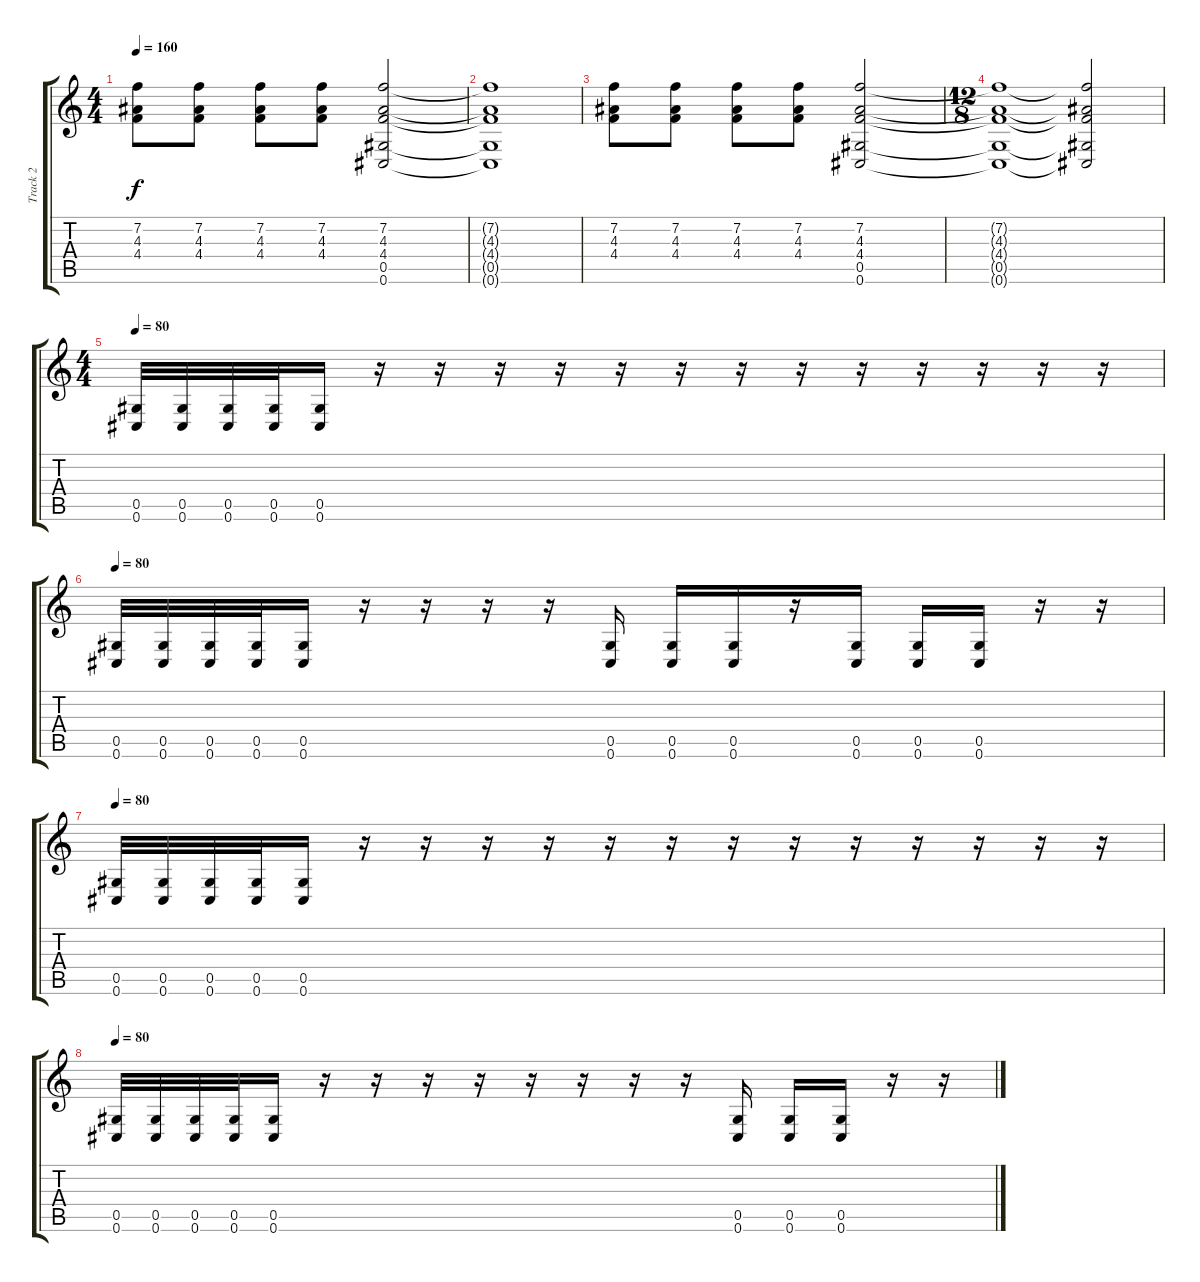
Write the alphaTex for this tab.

\track ("Track 2" "Track 2") {instrument distortionguitar}
\staff {score tabs}
\tuning (Eb4 Bb3 Gb3 Db3 Ab2 Db2) {hide}
\ts (4 4)
\tempo 160
\clef g2
\ks c
(7.2 4.3 4.4).8{dy f} (7.2 4.3 4.4).8 (7.2 4.3 4.4).8 (7.2 4.3 4.4).8 (7.2 4.3 4.4 0.5 0.6).2 |
(7.2{t} 4.3{t} 4.4{t} 0.5{t} 0.6{t}).1 |
(7.2 4.3 4.4).8 (7.2 4.3 4.4).8 (7.2 4.3 4.4).8 (7.2 4.3 4.4).8 (7.2 4.3 4.4 0.5 0.6).2 |
\ts (12 8)
(7.2{t} 4.3{t} 4.4{t} 0.5{t} 0.6{t}).1 (7.2{t} 4.3{t} 4.4{t} 0.5{t} 0.6{t}).2 |
\ts (4 4)
\tempo 80
(0.5 0.6).32{instrument distortionguitar} (0.5 0.6).32 (0.5 0.6).32 (0.5 0.6).32 (0.5 0.6).16 r.16 r.16 r.16 r.16 r.16 r.16 r.16 r.16 r.16 r.16 r.16 r.16 r.16 |
\tempo 80
(0.5 0.6).32{instrument distortionguitar} (0.5 0.6).32 (0.5 0.6).32 (0.5 0.6).32 (0.5 0.6).16 r.16 r.16 r.16 r.16 (0.5 0.6).16 (0.5 0.6).16 (0.5 0.6).16 r.16 (0.5 0.6).16 (0.5 0.6).16 (0.5 0.6).16 r.16 r.16 |
\tempo 80
(0.5 0.6).32{instrument distortionguitar} (0.5 0.6).32 (0.5 0.6).32 (0.5 0.6).32 (0.5 0.6).16 r.16 r.16 r.16 r.16 r.16 r.16 r.16 r.16 r.16 r.16 r.16 r.16 r.16 |
\tempo 80
(0.5 0.6).32{instrument distortionguitar} (0.5 0.6).32 (0.5 0.6).32 (0.5 0.6).32 (0.5 0.6).16 r.16 r.16 r.16 r.16 r.16 r.16 r.16 r.16 (0.5 0.6).16 (0.5 0.6).16 (0.5 0.6).16 r.16 r.16
